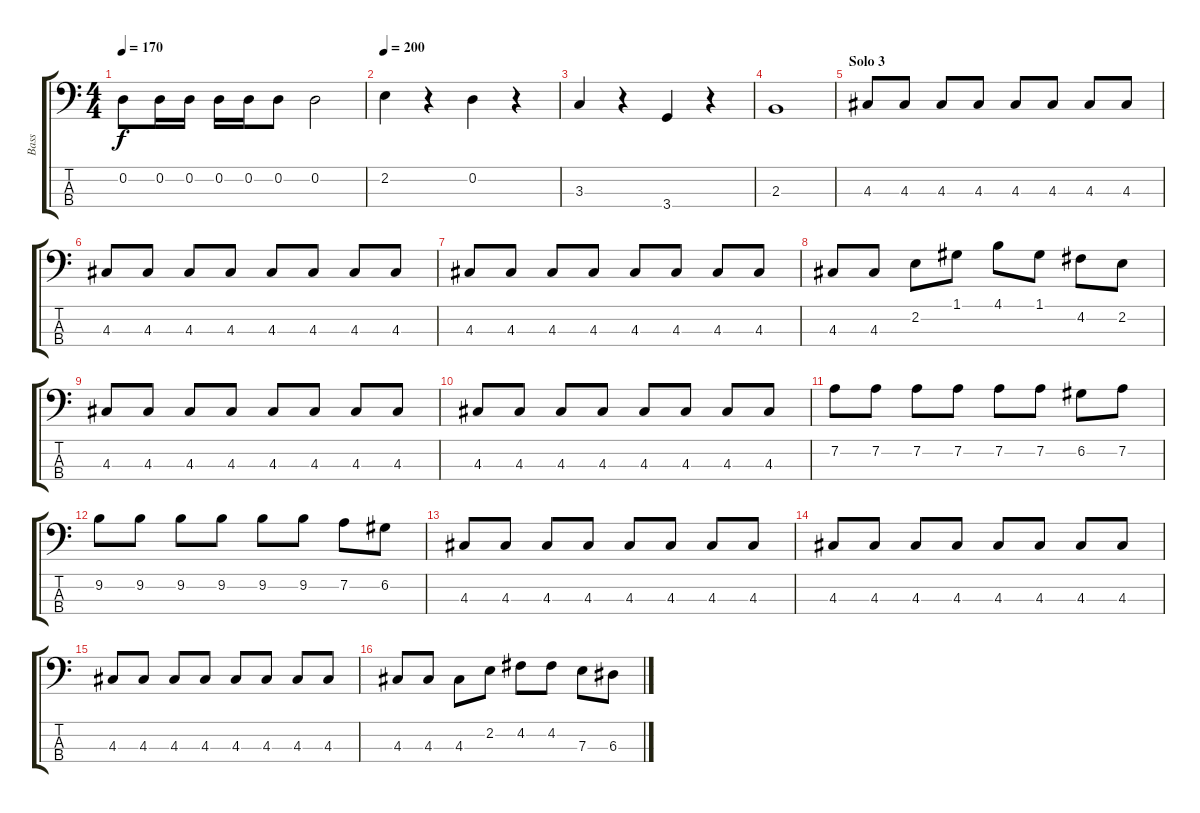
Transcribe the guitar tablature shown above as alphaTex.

\track ("Bass" "Bass") {instrument electricbassfinger}
\staff {score tabs}
\tuning (G2 D2 A1 E1) {hide}
\ts (4 4)
\tempo 170
\clef f4
\ks c
0.2.8{dy f} 0.2.16 0.2.16 0.2.16 0.2.16 0.2.8 0.2.2 |
\tempo 200
2.2.4 r.4 0.2.4 r.4 |
3.3.4 r.4 3.4.4 r.4 |
2.3.1 |
\section ("" "Solo 3")
4.3.8 4.3.8 4.3.8 4.3.8 4.3.8 4.3.8 4.3.8 4.3.8 |
4.3.8 4.3.8 4.3.8 4.3.8 4.3.8 4.3.8 4.3.8 4.3.8 |
4.3.8 4.3.8 4.3.8 4.3.8 4.3.8 4.3.8 4.3.8 4.3.8 |
4.3.8 4.3.8 2.2.8 1.1.8 4.1.8 1.1.8 4.2.8 2.2.8 |
4.3.8 4.3.8 4.3.8 4.3.8 4.3.8 4.3.8 4.3.8 4.3.8 |
4.3.8 4.3.8 4.3.8 4.3.8 4.3.8 4.3.8 4.3.8 4.3.8 |
7.2.8 7.2.8 7.2.8 7.2.8 7.2.8 7.2.8 6.2.8 7.2.8 |
9.2.8 9.2.8 9.2.8 9.2.8 9.2.8 9.2.8 7.2.8 6.2.8 |
4.3.8 4.3.8 4.3.8 4.3.8 4.3.8 4.3.8 4.3.8 4.3.8 |
4.3.8 4.3.8 4.3.8 4.3.8 4.3.8 4.3.8 4.3.8 4.3.8 |
4.3.8 4.3.8 4.3.8 4.3.8 4.3.8 4.3.8 4.3.8 4.3.8 |
4.3.8 4.3.8 4.3.8 2.2.8 4.2.8 4.2.8 7.3.8 6.3.8
